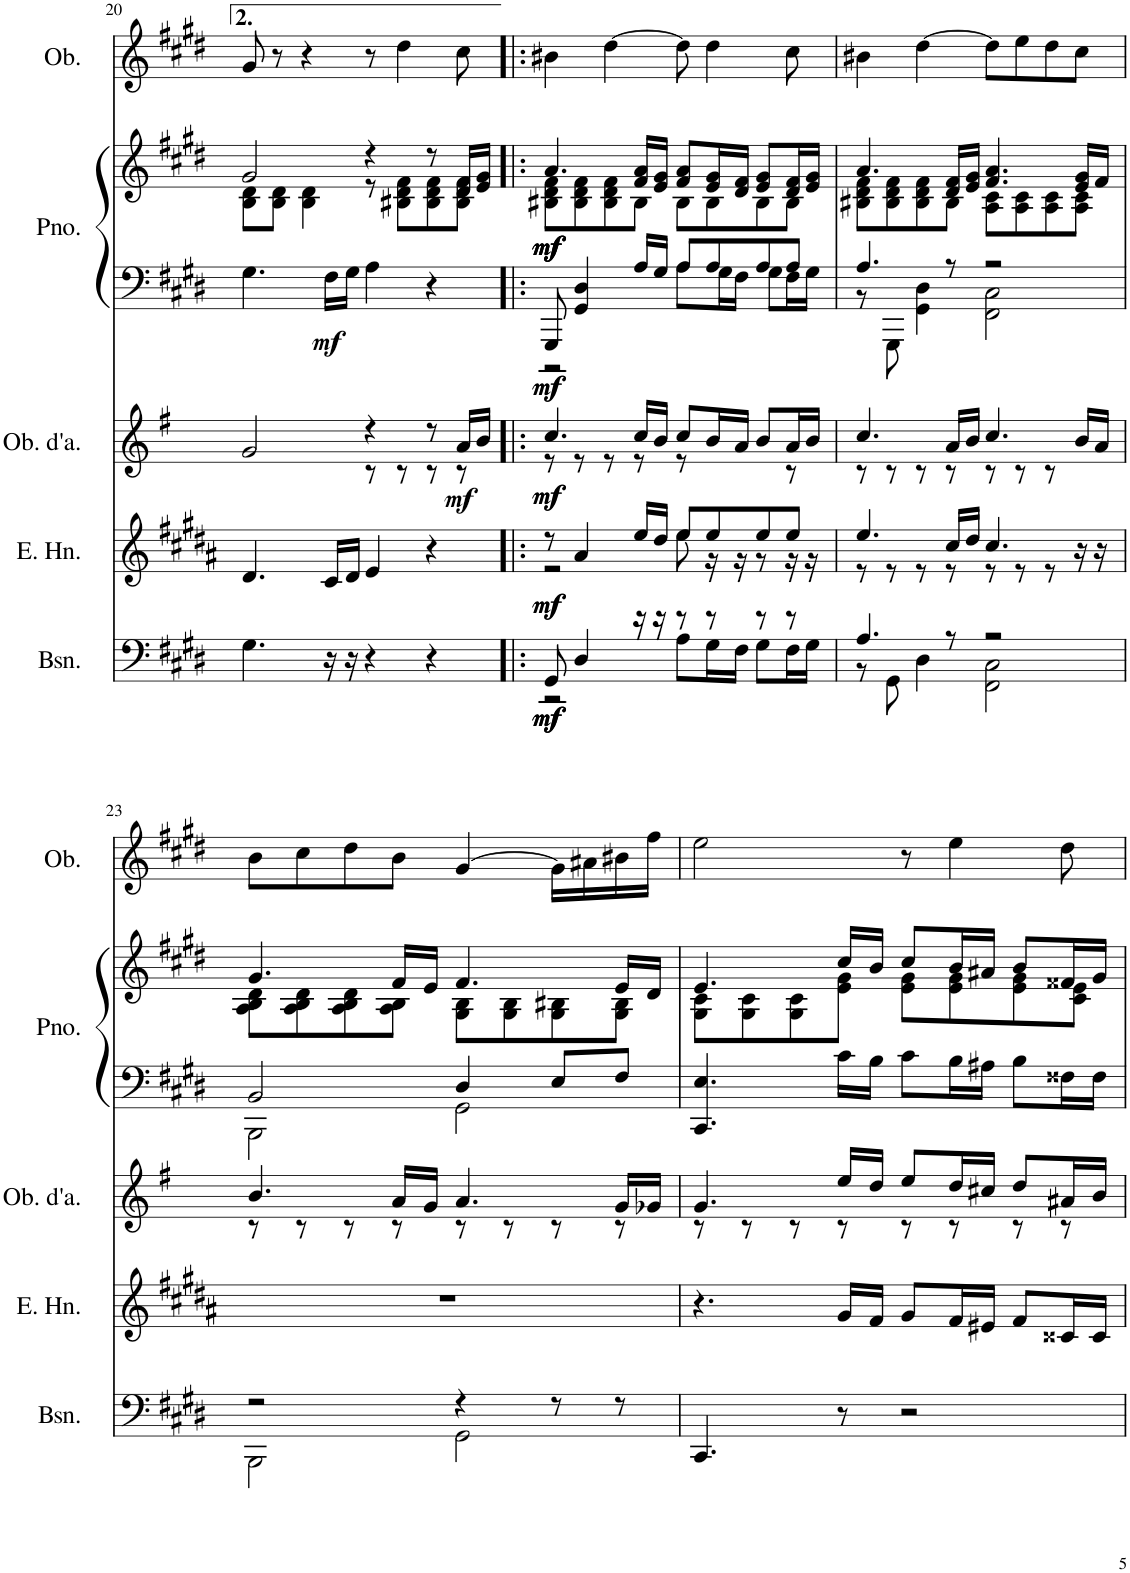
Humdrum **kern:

**kern	**dynam	**kern	**dynam	**kern	**dynam	**kern	**kern	**dynam	**kern
*part5	*part5	*part4	*part4	*part3	*part3	*part2	*part2	*part2	*part1
*staff6	*staff6	*staff5	*staff5	*staff4	*staff4	*staff3	*staff2	*staff2/3	*staff1
*I"Bassoon	*	*I"English Horn	*	*I"Oboe d'amore	*	*I"Grand Piano	*	*	*I"Oboe
*I'Bsn.	*	*I'E. Hn.	*	*I'Ob. d'a.	*	*I'Pno.	*	*	*I'Ob.
!!LO:PB:g=z
*clefF4	*	*clefG2	*	*clefG2	*	*clefF4	*clefG2	*	*clefG2
*	*	*Trd4c7	*	*Trd2c3	*	*	*	*	*
*k[f#c#g#d#]	*	*k[f#c#g#d#a#]	*	*k[f#]	*	*k[f#c#g#d#]	*k[f#c#g#d#]	*	*k[f#c#g#d#]
*M4/4	*	*M4/4	*	*M4/4	*	*M4/4	*M4/4	*	*M4/4
*met(c)	*	*met(c)	*	*met(c)	*	*met(c)	*met(c)	*	*met(c)
=20	=20	=20	=20	=20	=20	=20	=20	=20	=20
*	*	*	*	*^	*	*	*^	*	*
4.G#\	.	4.d#/	.	2g/	2ryy	.	4.G#\	2g#/	8B\ 8d#\L	.	8g#/
.	.	.	.	.	.	.	.	.	8B\ 8d#\J	.	8r
.	.	.	.	.	.	.	.	.	4B\ 4d#\	.	4r
!	!	!	!	!	!	!	!	!	!	!LO:DY:b=2	!
16r	.	16c#/LL	.	.	.	.	16F#\LL	.	.	mf	.
16r	.	16d#/JJ	.	.	.	.	16G#\JJ	.	.	.	.
4r	.	4e/	.	4r	8r	.	4A\	4r	8r	.	8r
.	.	.	.	.	8r	.	.	.	8B#X\ 8d#\ 8f#\L	.	4dd#\
4r	.	4r	.	8r	8r	.	4r	8r	8B#\ 8d#\ 8f#\	.	.
!	!	!	!	!	!	!LO:DY:b	!	!	!	!	!
.	.	.	.	16a/LL	8r	mf	.	16d#/ 16f#/LL	8B#\ 8d#\ 8f#\J	.	8cc#\
.	.	.	.	16b/JJ	.	.	.	16e/ 16g#/JJ	.	.	.
=21!|:	=21!|:	=21!|:	=21!|:	=21!|:	=21!|:	=21!|:	=21!|:	=21!|:	=21!|:	=21!|:	=21!|:
*^	*	*^	*	*	*	*	*^	*	*	*	*
!	!	!LO:DY:b	!	!	!	!	!	!	!	!	!	!	!	!
!	!	!LO:DY:n=1:b	!	!	!	!	!	!	!	!	!	!	!	!
!	!	!LO:DY:n=2:b	!	!	!LO:DY:b	!	!	!	!	!	!	!	!	!
!	!	!	!	!	!LO:DY:n=1:b	!	!	!LO:DY:b	!	!	!	!	!	!
!	!	!	!	!	!	!	!	!LO:DY:n=1:b	!	!	!	!	!LO:DY:b=2	!
!	!	!	!	!	!	!	!	!	!	!	!	!	!LO:DY:n=1:b=2	!
!	!	!	!	!	!	!	!	!	!	!	!	!	!LO:DY:n=2:b	!
!	!	!	!	!	!	!	!	!	!	!	!	!	!LO:DY:n=3:b	!
!	!	!	!	!	!	!	!	!	!	!	!	!	!LO:DY:n=4:b	!
!	!	!	!	!	!	!	!	!	!	!	!	!	!LO:DY:n=5:b	!
8GG#/	2r	mf mf mf	8r	2r	mf mf	4.cc/	8r	mf mf	8GGG#/	2r	4.a/	8B#X\ 8d#\ 8f#\L	mf mf mf mf mf mf	4b#X\
4D#/	.	.	4a#/	.	.	.	8r	.	4GG#/ 4D#/	.	.	8B#\ 8d#\ 8f#\	.	.
.	.	.	.	.	.	.	8r	.	.	.	.	8B#\ 8d#\ 8f#\	.	[4dd#\
16r	.	.	16ee/LL	.	.	16cc/LL	8r	.	16A/LL	.	16f#/ 16a/LL	8B#\J	.	.
16r	.	.	16dd#/JJ	.	.	16b/JJ	.	.	16G#/JJ	.	16e/ 16g#/JJ	.	.	.
8r	8A\L	.	8ee/L	8ee\	.	8cc/L	8r	.	8A/L	8A\L	8f#/ 8a/L	8B#\L	.	8dd#\]
8r	16G#\L	.	8ee/	16r	.	16b/L	4ryy	.	8A/	16G#\L	16e/ 16g#/L	8B#\	.	4dd#\
.	16F#\JJ	.	.	16r	.	16a/JJ	.	.	.	16F#\JJ	16d#/ 16f#/JJ	.	.	.
8r	8G#\L	.	8ee/	8r	.	8b/L	.	.	8A/	8G#\L	8e/ 8g#/L	8B#\	.	.
8r	16F#\L	.	8ee/J	16r	.	16a/L	8r	.	8A/J	16F#\L	16d#/ 16f#/L	8B#\J	.	8cc#\
.	16G#\JJ	.	.	16r	.	16b/JJ	.	.	.	16G#\JJ	16e/ 16g#/JJ	.	.	.
=22	=22	=22	=22	=22	=22	=22	=22	=22	=22	=22	=22	=22	=22	=22
4.A/	8r	.	4.ee/	8r	.	4.cc/	8r	.	4.A/	8r	4.a/	8B#X\ 8d#\ 8f#\L	.	4b#X\
.	8GG#\	.	.	8r	.	.	8r	.	.	8GGG#\	.	8B#\ 8d#\ 8f#\	.	.
.	4D#\	.	.	8r	.	.	8r	.	.	4GG#\ 4D#\	.	8B#\ 8d#\ 8f#\	.	[4dd#\
8r	.	.	16cc#/LL	8r	.	16a/LL	8r	.	8r	.	16d#/ 16f#/LL	8B#\J	.	.
.	.	.	16dd#/JJ	.	.	16b/JJ	.	.	.	.	16e/ 16g#/JJ	.	.	.
2r	2FF#\ 2C#\	.	4.cc#/	8r	.	4.cc/	8r	.	2r	2FF#\ 2C#\	4.f#/ 4.a/	8A\ 8c#\L	.	8dd#\L]
.	.	.	.	8r	.	.	8r	.	.	.	.	8A\ 8c#\	.	8ee\
.	.	.	.	8r	.	.	8r	.	.	.	.	8A\ 8c#\	.	8dd#\
.	.	.	16r	8ryy	.	16b/LL	8ryy	.	.	.	16e/ 16g#/LL	8A\ 8c#\J	.	8cc#\J
.	.	.	16r	.	.	16a/JJ	.	.	.	.	16f#/JJ	.	.	.
*	*	*	*v	*v	*	*	*	*	*	*	*	*	*	*
!!LO:LB:g=z
=23	=23	=23	=23	=23	=23	=23	=23	=23	=23	=23	=23	=23	=23
2r	2BBB\	.	1r	.	4.b/	8r	.	2BB/	2BBB\	4.g#/	8A\ 8B\ 8d#\L	.	8b\L
.	.	.	.	.	.	8r	.	.	.	.	8A\ 8B\ 8d#\	.	8cc#\
.	.	.	.	.	.	8r	.	.	.	.	8A\ 8B\ 8d#\	.	8dd#\
.	.	.	.	.	16a/LL	8r	.	.	.	16f#/LL	8A\ 8B\J	.	8b\J
.	.	.	.	.	16g/JJ	.	.	.	.	16e/JJ	.	.	.
4r	2GG#\	.	.	.	4.a/	8r	.	4D#/	2GG#\	4.f#/	8G#\ 8B\L	.	[4g#/
.	.	.	.	.	.	8r	.	.	.	.	8G#\ 8B\	.	.
8r	.	.	.	.	.	8r	.	8E/L	.	.	8G#\ 8B#X\	.	16g#\LL]
.	.	.	.	.	.	.	.	.	.	.	.	.	16a#X\
8r	.	.	.	.	16g/LL	8r	.	8F#/J	.	16e/LL	8G#\ 8B#\J	.	16b#X\
.	.	.	.	.	16g-X/JJ	.	.	.	.	16d#/JJ	.	.	16ff#\JJ
*v	*v	*	*	*	*	*	*	*v	*v	*	*	*	*
=24	=24	=24	=24	=24	=24	=24	=24	=24	=24	=24	=24
4.CC#/	.	4.r	.	4.g/	8r	.	4.CC#/ 4.E/	4.e/	8G#\ 8c#\L	.	2ee\
.	.	.	.	.	8r	.	.	.	8G#\ 8c#\	.	.
.	.	.	.	.	8r	.	.	.	8G#\ 8c#\	.	.
8r	.	16g#/LL	.	16ee/LL	8r	.	16c#\LL	16cc#/LL	8e\ 8g#\J	.	.
.	.	16f#/JJ	.	16dd/JJ	.	.	16B\JJ	16b/JJ	.	.	.
2r	.	8g#/L	.	8ee/L	8r	.	8c#\L	8cc#/L	8e\ 8g#\L	.	8r
.	.	16f#/L	.	16dd/L	8r	.	16B\L	16b/L	8e\ 8g#\	.	4ee\
.	.	16e#X/JJ	.	16cc#X/JJ	.	.	16A#X\JJ	16a#X/JJ	.	.	.
.	.	8f#/L	.	8dd/L	8r	.	8B\L	8b/L	8e\ 8g#\	.	.
.	.	16c##X/L	.	16a#X/L	8r	.	16F##X\L	16f##X/L	8c#\ 8e\J	.	8dd#\
.	.	16c##/JJ	.	16b/JJ	.	.	16F##\JJ	16g#/JJ	.	.	.
*	*	*	*	*v	*v	*	*	*v	*v	*	*
=	=	=	=	=	=	=	=	=	=
*-	*-	*-	*-	*-	*-	*-	*-	*-	*-
